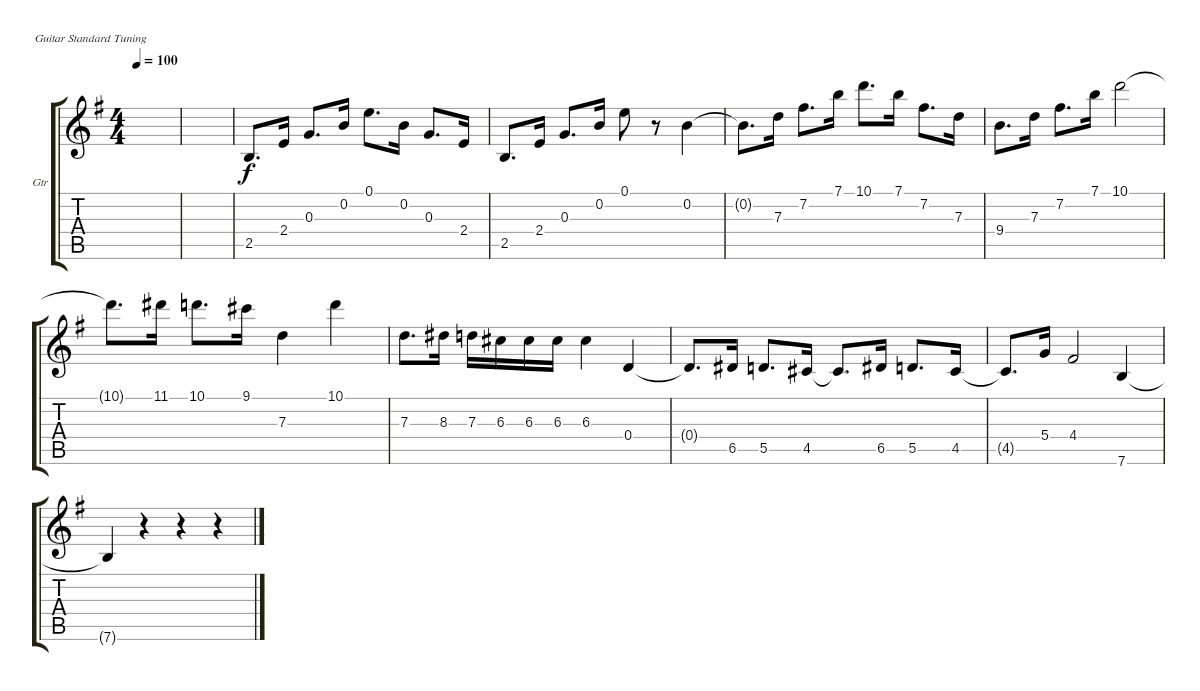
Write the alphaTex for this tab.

\defaultSystemsLayout 4
\bracketExtendMode groupsimilarinstruments
\firstSystemTrackNameOrientation horizontal
\otherSystemsTrackNameOrientation horizontal
\defaultBarNumberDisplay Hide
\track ("Steel Guitar" "Gtr") {instrument acousticguitarsteel}
\staff {score tabs}
\tuning (E4 B3 G3 D3 A2 E2)
\ts (4 4)
\tempo 100
\clef g2
\scale
0.23357
\ks eminor
|
\scale
0.190174 |
\scale
0.3049 2.5.8{d} 2.4.16 0.3.8{d} 0.2.16 0.1.8{d} 0.2.16 0.3.8{d} 2.4.16 |
\scale
0.271956 2.5.8{d} 2.4.16 0.3.8{d} 0.2.16 0.1.8 r.8 0.2.4 |
\scale
0.300418 0.2{t}.8{d} 7.3.16 7.2.8{d} 7.1.16 10.1.8{d} 7.1.16 7.2.8{d} 7.3.16 |
\scale
0.214258 9.4.8{d} 7.3.16 7.2.8{d} 7.1.16 10.1.2 |
\scale
0.229041 10.1{t}.8{d} 11.1.16 10.1.8{d} 9.1.16 7.3.4 10.1.4 |
\scale
0.256511 7.3.8{d} 8.3.16 7.3.16 6.3.16 6.3.16 6.3.16 6.3.4 0.4.4 |
\scale
0.42309 0.4{t}.8{d} 6.5.16 5.5.8{d} 4.5.16 4.5{t}.8{d} 6.5.16 5.5.8{d} 4.5.16 |
\scale
0.327011 4.5{t}.8{d} 5.4.16 4.4.2 7.6.4 |
\scale
0.25 7.6{t}.4 r.4 r.4 r.4
